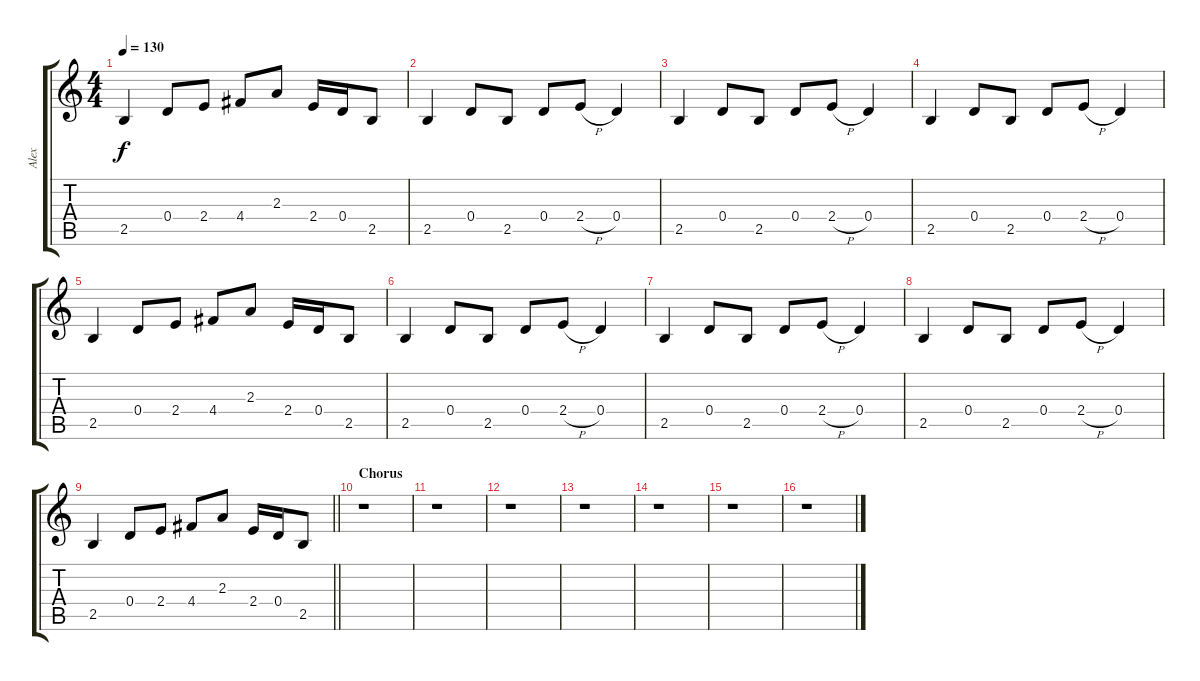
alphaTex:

\track ("Alex" "Alex") {instrument overdrivenguitar}
\staff {score tabs}
\tuning (E4 B3 G3 D3 A2 E2) {hide}
\ts (4 4)
\tempo 130
\clef g2
\ks c
2.5.4{dy f} 0.4.8 2.4.8 4.4.8 2.3.8 2.4.16 0.4.16 2.5.8 |
2.5.4 0.4.8 2.5.8 0.4.8 2.4{h}.8 0.4.4 |
2.5.4 0.4.8 2.5.8 0.4.8 2.4{h}.8 0.4.4 |
2.5.4 0.4.8 2.5.8 0.4.8 2.4{h}.8 0.4.4 |
2.5.4 0.4.8 2.4.8 4.4.8 2.3.8 2.4.16 0.4.16 2.5.8 |
2.5.4 0.4.8 2.5.8 0.4.8 2.4{h}.8 0.4.4 |
2.5.4 0.4.8 2.5.8 0.4.8 2.4{h}.8 0.4.4 |
2.5.4 0.4.8 2.5.8 0.4.8 2.4{h}.8 0.4.4 |
\barLineRight lightlight
2.5.4 0.4.8 2.4.8 4.4.8 2.3.8 2.4.16 0.4.16 2.5.8 |
\section ("" "Chorus")
r.1 |
r.1 |
r.1 |
r.1 |
r.1 |
r.1 |
r.1
